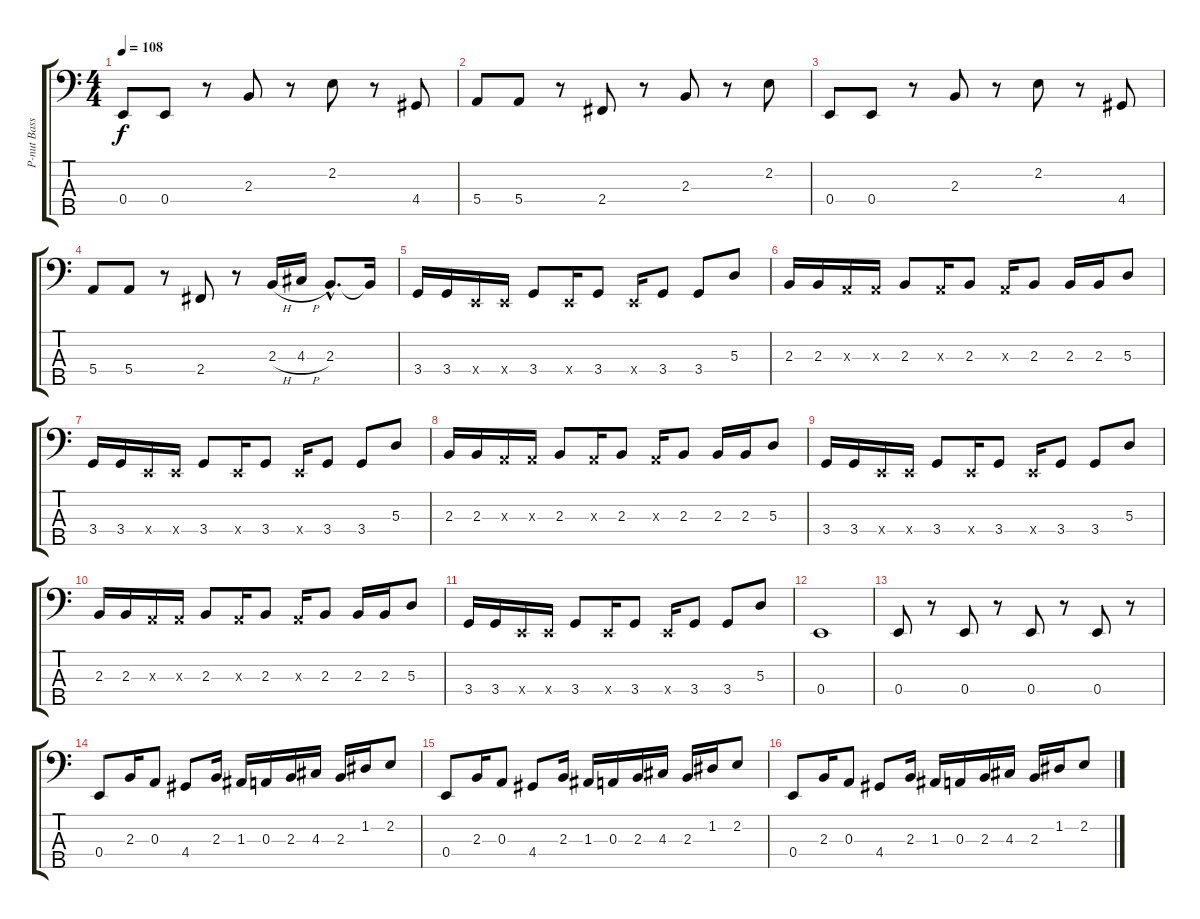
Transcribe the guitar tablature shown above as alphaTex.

\track ("P-nut Bass" "P-nut Bass") {instrument electricbassfinger}
\staff {score tabs}
\tuning (G2 D2 A1 E1 B0) {hide}
\ts (4 4)
\tempo 108
\clef f4
\ks c
0.4.8{dy f} 0.4.8 r.8 2.3.8 r.8 2.2.8 r.8 4.4.8 |
5.4.8 5.4.8 r.8 2.4.8 r.8 2.3.8 r.8 2.2.8 |
0.4.8 0.4.8 r.8 2.3.8 r.8 2.2.8 r.8 4.4.8 |
5.4.8 5.4.8 r.8 2.4.8 r.8 2.3{h}.16 4.3{h}.16 2.3{hac}.8{d} 2.3{t}.16 |
3.4.16 3.4.16 0.4{x}.16 0.4{x}.16 3.4.8 0.4{x}.16 3.4.8 0.4{x}.16 3.4.8 3.4.8 5.3.8 |
2.3.16 2.3.16 0.3{x}.16 0.3{x}.16 2.3.8 0.3{x}.16 2.3.8 0.3{x}.16 2.3.8 2.3.16 2.3.16 5.3.8 |
3.4.16 3.4.16 0.4{x}.16 0.4{x}.16 3.4.8 0.4{x}.16 3.4.8 0.4{x}.16 3.4.8 3.4.8 5.3.8 |
2.3.16 2.3.16 0.3{x}.16 0.3{x}.16 2.3.8 0.3{x}.16 2.3.8 0.3{x}.16 2.3.8 2.3.16 2.3.16 5.3.8 |
3.4.16 3.4.16 0.4{x}.16 0.4{x}.16 3.4.8 0.4{x}.16 3.4.8 0.4{x}.16 3.4.8 3.4.8 5.3.8 |
2.3.16 2.3.16 0.3{x}.16 0.3{x}.16 2.3.8 0.3{x}.16 2.3.8 0.3{x}.16 2.3.8 2.3.16 2.3.16 5.3.8 |
3.4.16 3.4.16 0.4{x}.16 0.4{x}.16 3.4.8 0.4{x}.16 3.4.8 0.4{x}.16 3.4.8 3.4.8 5.3.8 |
0.4.1 |
0.4.8 r.8 0.4.8 r.8 0.4.8 r.8 0.4.8 r.8 |
0.4.8 2.3.16 0.3.8 4.4.8 2.3.16 1.3.16 0.3.16 2.3.16 4.3.16 2.3.16 1.2.16 2.2.8 |
0.4.8 2.3.16 0.3.8 4.4.8 2.3.16 1.3.16 0.3.16 2.3.16 4.3.16 2.3.16 1.2.16 2.2.8 |
0.4.8 2.3.16 0.3.8 4.4.8 2.3.16 1.3.16 0.3.16 2.3.16 4.3.16 2.3.16 1.2.16 2.2.8
